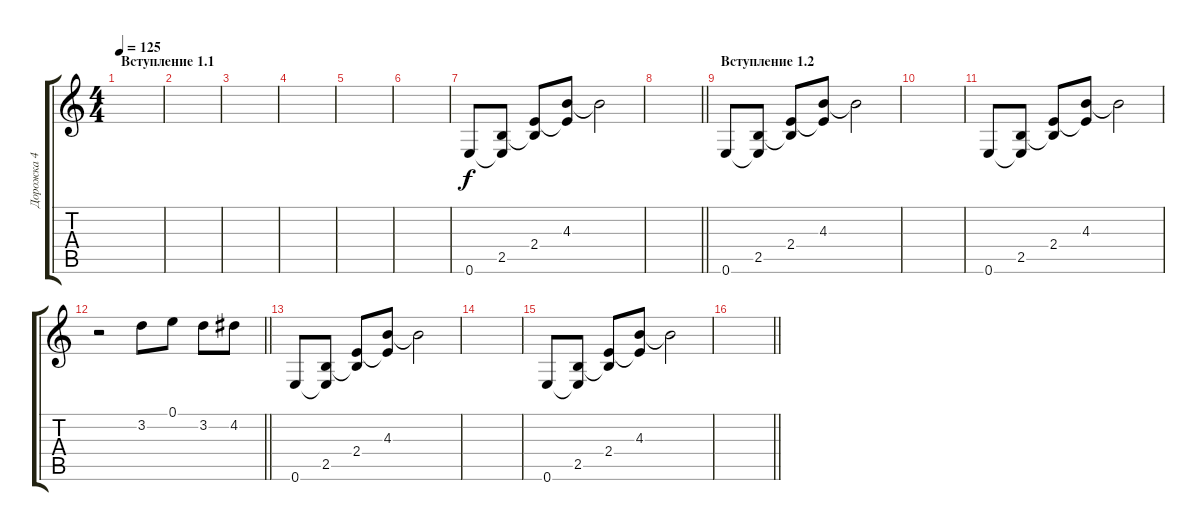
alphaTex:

\track ("Дорожка 4" "Дорожка 4") {instrument electricguitarclean}
\staff {score tabs}
\tuning (E4 B3 G3 D3 A2 E2) {hide}
\ts (4 4)
\section ("" "Вступление 1.1")
\tempo 125
\clef g2
\ks c
|
|
|
|
|
|
0.6.8 (2.5 0.6{t}).8 (2.4 2.5{t}).8 (4.3 2.4{t}).8 4.3{t}.2 |
\barLineRight lightlight
|
\section ("" "Вступление 1.2")
0.6.8 (2.5 0.6{t}).8 (2.4 2.5{t}).8 (4.3 2.4{t}).8 4.3{t}.2 |
|
0.6.8 (2.5 0.6{t}).8 (2.4 2.5{t}).8 (4.3 2.4{t}).8 4.3{t}.2 |
\barLineRight lightlight
r.2 3.2.8 0.1.8 3.2.8 4.2.8 |
0.6.8 (2.5 0.6{t}).8 (2.4 2.5{t}).8 (4.3 2.4{t}).8 4.3{t}.2 |
|
0.6.8 (2.5 0.6{t}).8 (2.4 2.5{t}).8 (4.3 2.4{t}).8 4.3{t}.2 |
\barLineRight lightlight
